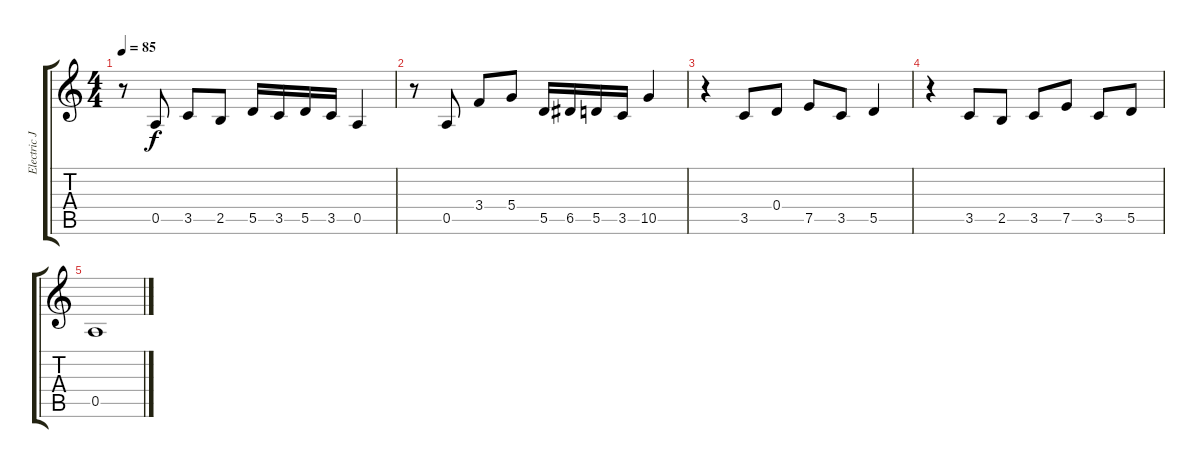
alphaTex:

\track ("Electric Jazz Guitar" "Electric J") {instrument electricguitarjazz}
\staff {score tabs}
\tuning (E4 B3 G3 D3 A2 E2) {hide}
\ts (4 4)
\tempo 85
\clef g2
\ks c
r.8{dy f} 0.5.8 3.5.8 2.5.8 5.5.16 3.5.16 5.5.16 3.5.16 0.5.4 |
r.8 0.5.8 3.4.8 5.4.8 5.5.16 6.5.16 5.5.16 3.5.16 10.5.4 |
r.4 3.5.8 0.4.8 7.5.8 3.5.8 5.5.4 |
r.4 3.5.8 2.5.8 3.5.8 7.5.8 3.5.8 5.5.8 |
0.5.1
